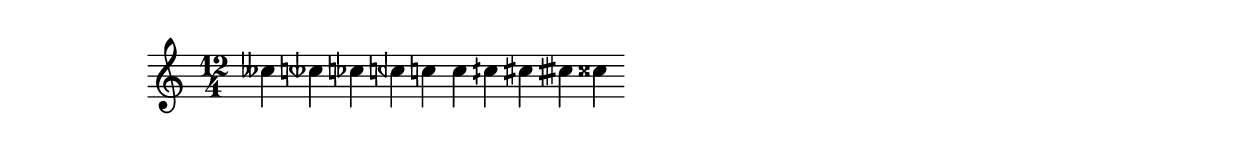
\header {

    texidoc = "Quarter tone notation is supported, including
    threequarters flat."
    }
\version "2.1.30"

\score {
    \notes \relative c'' {
	\time 12/4 
	ceses4
	ceseh
	ces
	ceh
	c
	c
	cih
	cis 
	cisih
	cisis
    }
    \paper { raggedright = ##t }
}
